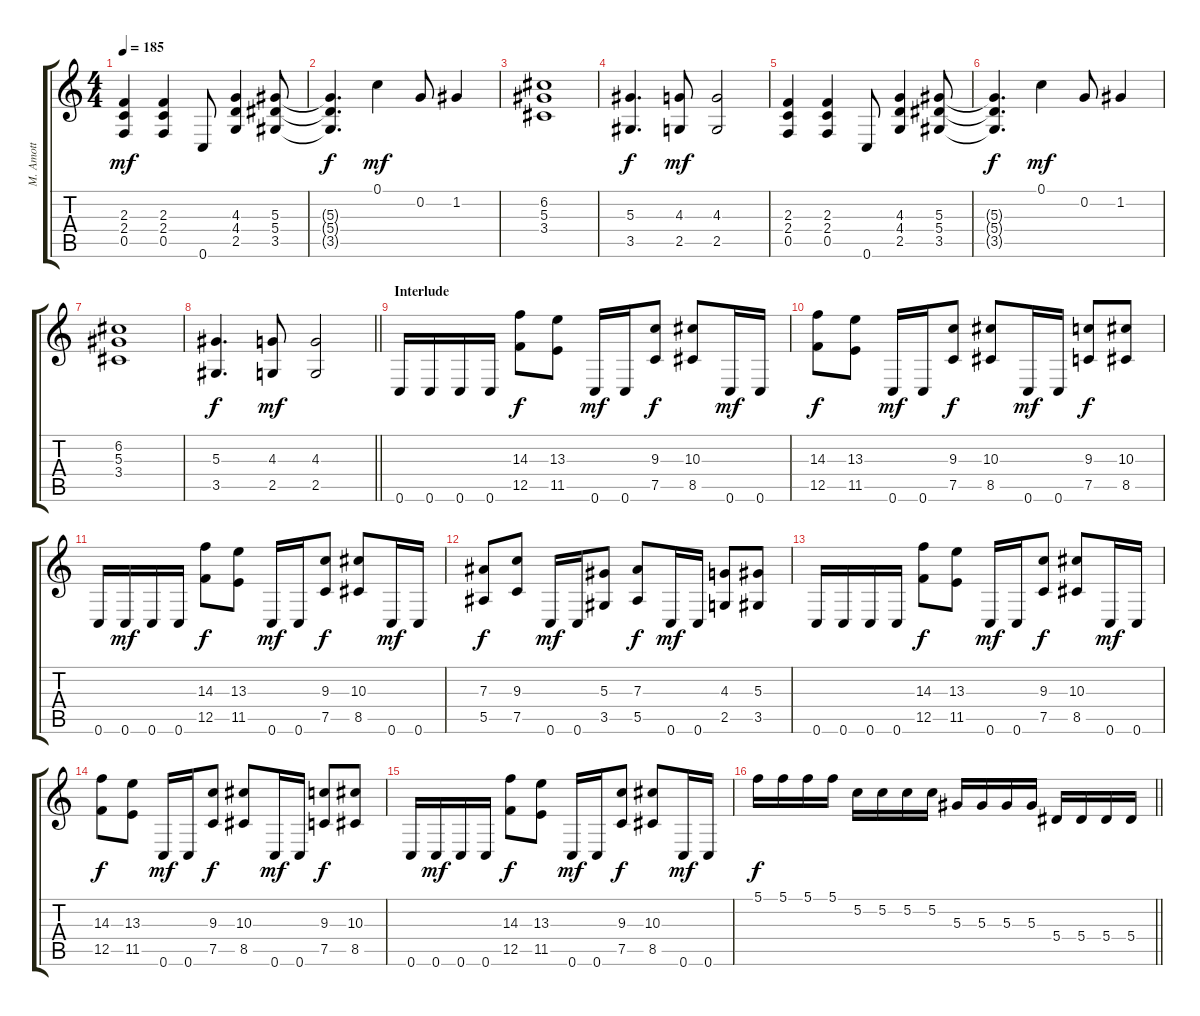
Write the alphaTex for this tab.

\track ("M. Amott" "M. Amott") {instrument distortionguitar}
\staff {score tabs}
\tuning (C4 G3 Eb3 Bb2 F2 C2) {hide}
\ts (4 4)
\tempo 185
\clef g2
\ks c
(2.3 2.4 0.5).4{dy mf} (2.3 2.4 0.5).4 0.6.8 (4.3 4.4 2.5).4 (5.3 5.4 3.5).8 |
(5.3{t} 5.4{t} 3.5{t}).4{d dy f} 0.1.4{dy mf} 0.2.8 1.2.4 |
(6.2 5.3 3.4).1 |
(5.3 3.5).4{d dy f} (4.3 2.5).8{dy mf} (4.3 2.5).2 |
(2.3 2.4 0.5).4 (2.3 2.4 0.5).4 0.6.8 (4.3 4.4 2.5).4 (5.3 5.4 3.5).8 |
(5.3{t} 5.4{t} 3.5{t}).4{d dy f} 0.1.4{dy mf} 0.2.8 1.2.4 |
(6.2 5.3 3.4).1 |
\barLineRight lightlight
(5.3 3.5).4{d dy f} (4.3 2.5).8{dy mf} (4.3 2.5).2 |
\section ("" "Interlude")
0.6.16 0.6.16 0.6.16 0.6.16 (14.3 12.5).8{dy f} (13.3 11.5).8 0.6.16{dy mf} 0.6.16 (9.3 7.5).8{dy f} (10.3 8.5).8 0.6.16{dy mf} 0.6.16 |
(14.3 12.5).8{dy f} (13.3 11.5).8 0.6.16{dy mf} 0.6.16 (9.3 7.5).8{dy f} (10.3 8.5).8 0.6.16{dy mf} 0.6.16 (9.3 7.5).8{dy f} (10.3 8.5).8 |
0.6.16 0.6.16{dy mf} 0.6.16 0.6.16 (14.3 12.5).8{dy f} (13.3 11.5).8 0.6.16{dy mf} 0.6.16 (9.3 7.5).8{dy f} (10.3 8.5).8 0.6.16{dy mf} 0.6.16 |
(7.3 5.5).8{dy f} (9.3 7.5).8 0.6.16{dy mf} 0.6.16 (5.3 3.5).8 (7.3 5.5).8{dy f} 0.6.16{dy mf} 0.6.16 (4.3 2.5).8 (5.3 3.5).8 |
0.6.16 0.6.16 0.6.16 0.6.16 (14.3 12.5).8{dy f} (13.3 11.5).8 0.6.16{dy mf} 0.6.16 (9.3 7.5).8{dy f} (10.3 8.5).8 0.6.16{dy mf} 0.6.16 |
(14.3 12.5).8{dy f} (13.3 11.5).8 0.6.16{dy mf} 0.6.16 (9.3 7.5).8{dy f} (10.3 8.5).8 0.6.16{dy mf} 0.6.16 (9.3 7.5).8{dy f} (10.3 8.5).8 |
0.6.16 0.6.16{dy mf} 0.6.16 0.6.16 (14.3 12.5).8{dy f} (13.3 11.5).8 0.6.16{dy mf} 0.6.16 (9.3 7.5).8{dy f} (10.3 8.5).8 0.6.16{dy mf} 0.6.16 |
\barLineRight lightlight
5.1.16{dy f instrument guitarharmonics} 5.1.16 5.1.16 5.1.16 5.2.16 5.2.16 5.2.16 5.2.16 5.3.16 5.3.16 5.3.16 5.3.16 5.4.16 5.4.16 5.4.16 5.4.16
